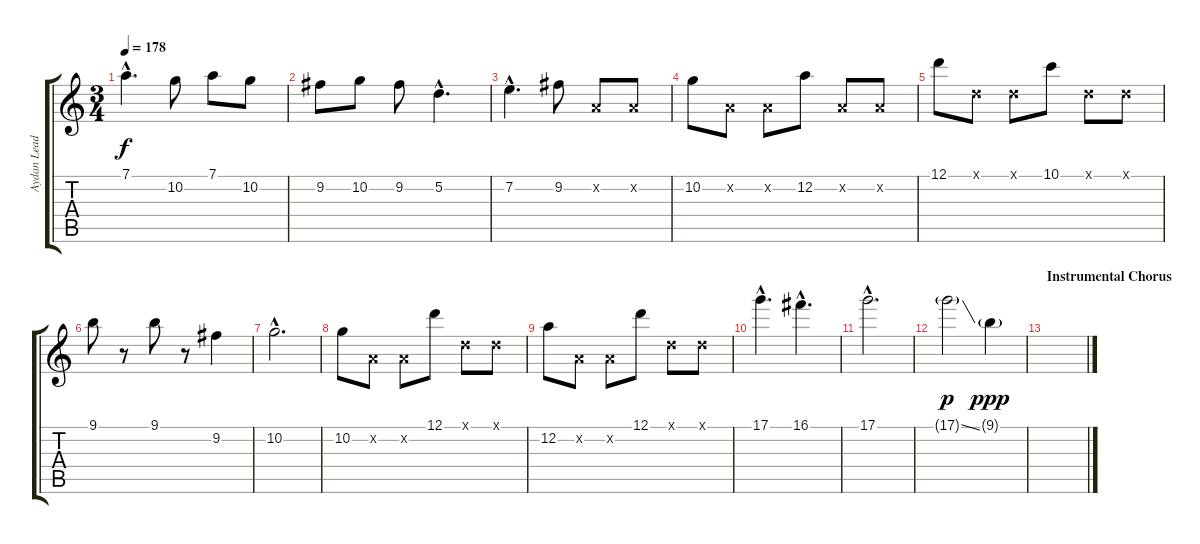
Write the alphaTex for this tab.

\track ("Aydan Lead" "Aydan Lead") {instrument distortionguitar}
\staff {score tabs}
\tuning (D4 A3 F3 C3 G2 D2) {hide}
\ts (3 4)
\tempo 178
\clef g2
\ks c
7.1{hac}.4{d dy f} 10.2.8 7.1.8 10.2.8 |
9.2.8 10.2.8 9.2.8 5.2{hac}.4{d} |
7.2{hac}.4{d} 9.2.8 0.2{x}.8 0.2{x}.8 |
10.2.8 0.2{x}.8 0.2{x}.8 12.2.8 0.2{x}.8 0.2{x}.8 |
12.1.8 0.1{x}.8 0.1{x}.8 10.1.8 0.1{x}.8 0.1{x}.8 |
9.1.8 r.8 9.1.8 r.8 9.2.4 |
10.2{hac}.2{d} |
10.2.8 0.2{x}.8 0.2{x}.8 12.1.8 0.1{x}.8 0.1{x}.8 |
12.2.8 0.2{x}.8 0.2{x}.8 12.1.8 0.1{x}.8 0.1{x}.8 |
17.1{hac}.4{d} 16.1{hac}.4{d} |
17.1{hac}.2{d} |
17.1{ss g}.2{dy p} 9.1{g}.4{dy ppp} |
\section ("" "Instrumental Chorus")
